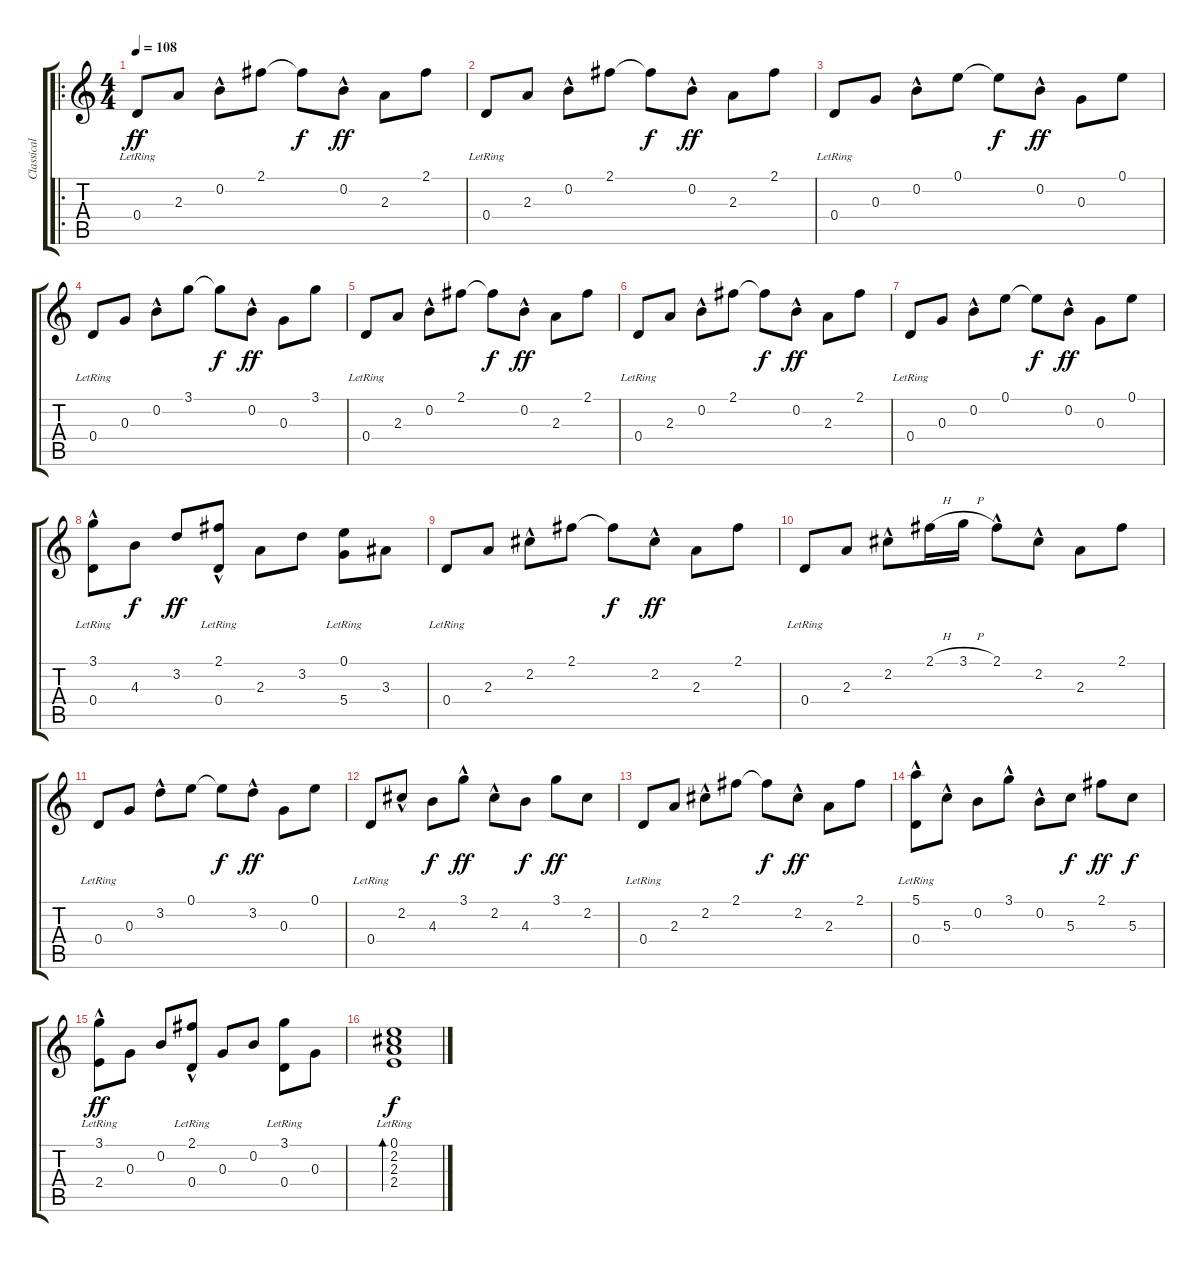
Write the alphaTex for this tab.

\track ("Classical Guitar" "Classical ") {instrument acousticguitarnylon}
\staff {score tabs}
\tuning (E4 B3 G3 D3 A2 E2) {hide}
\ro
\ts (4 4)
\tempo 108
\clef g2
\ks c
0.4{lr}.8{dy ff instrument acousticguitarnylon} 2.3.8 0.2{hac}.8 2.1.8 2.1{t}.8{dy f} 0.2{hac}.8{dy ff} 2.3.8 2.1.8 |
0.4{lr}.8 2.3.8 0.2{hac}.8 2.1.8 2.1{t}.8{dy f} 0.2{hac}.8{dy ff} 2.3.8 2.1.8 |
0.4{lr}.8 0.3.8 0.2{hac}.8 0.1.8 0.1{t}.8{dy f} 0.2{hac}.8{dy ff} 0.3.8 0.1.8 |
0.4{lr}.8 0.3.8 0.2{hac}.8 3.1.8 3.1{t}.8{dy f} 0.2{hac}.8{dy ff} 0.3.8 3.1.8 |
0.4{lr}.8 2.3.8 0.2{hac}.8 2.1.8 2.1{t}.8{dy f} 0.2{hac}.8{dy ff} 2.3.8 2.1.8 |
0.4{lr}.8 2.3.8 0.2{hac}.8 2.1.8 2.1{t}.8{dy f} 0.2{hac}.8{dy ff} 2.3.8 2.1.8 |
0.4{lr}.8 0.3.8 0.2{hac}.8 0.1.8 0.1{t}.8{dy f} 0.2{hac}.8{dy ff} 0.3.8 0.1.8 |
(3.1{hac} 0.4{hac lr}).8 4.3.8{dy f} 3.2.8{dy ff} (2.1{hac} 0.4{hac lr}).8 2.3.8 3.2.8 (0.1 5.4{lr}).8 3.3.8 |
0.4{lr}.8 2.3.8 2.2{hac}.8 2.1.8 2.1{t}.8{dy f} 2.2{hac}.8{dy ff} 2.3.8 2.1.8 |
0.4{lr}.8 2.3.8 2.2{hac}.8 2.1{h}.16 3.1{h}.16 2.1{hac}.8 2.2{hac}.8 2.3.8 2.1.8 |
0.4{lr}.8 0.3.8 3.2{hac}.8 0.1.8 0.1{t}.8{dy f} 3.2{hac}.8{dy ff} 0.3.8 0.1.8 |
0.4{lr}.8 2.2{hac}.8 4.3.8{dy f} 3.1{hac}.8{dy ff} 2.2{hac}.8 4.3.8{dy f} 3.1.8{dy ff} 2.2.8 |
0.4{lr}.8 2.3.8 2.2{hac}.8 2.1.8 2.1{t}.8{dy f} 2.2{hac}.8{dy ff} 2.3.8 2.1.8 |
(5.1{hac} 0.4{lr}).8 5.3{hac}.8 0.2.8 3.1{hac}.8 0.2{hac}.8 5.3.8{dy f} 2.1.8{dy ff} 5.3.8{dy f} |
(3.1{hac} 2.4{hac lr}).8{dy ff} 0.3.8 0.2.8 (2.1{hac} 0.4{hac lr}).8 0.3.8 0.2.8 (3.1 0.4{lr}).8 0.3.8 |
(0.1 2.2 2.3 2.4{lr}).1{bd 240 dy f}
